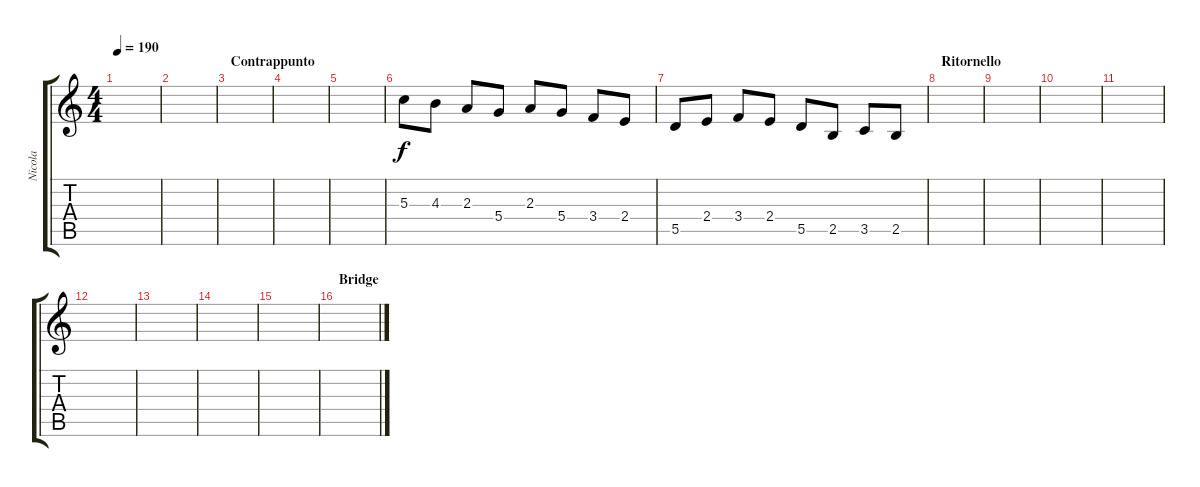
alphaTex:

\track ("Nicola" "Nicola") {instrument electricguitarclean}
\staff {score tabs}
\tuning (E4 B3 G3 D3 A2 E2) {hide}
\ts (4 4)
\tempo 190
\clef g2
\ks c
|
|
\section ("" "Contrappunto")
|
|
|
5.3.8 4.3.8 2.3.8 5.4.8 2.3.8 5.4.8 3.4.8 2.4.8 |
5.5.8 2.4.8 3.4.8 2.4.8 5.5.8 2.5.8 3.5.8 2.5.8 |
\section ("" "Ritornello")
|
|
|
|
|
|
|
|
\section ("" "Bridge")
